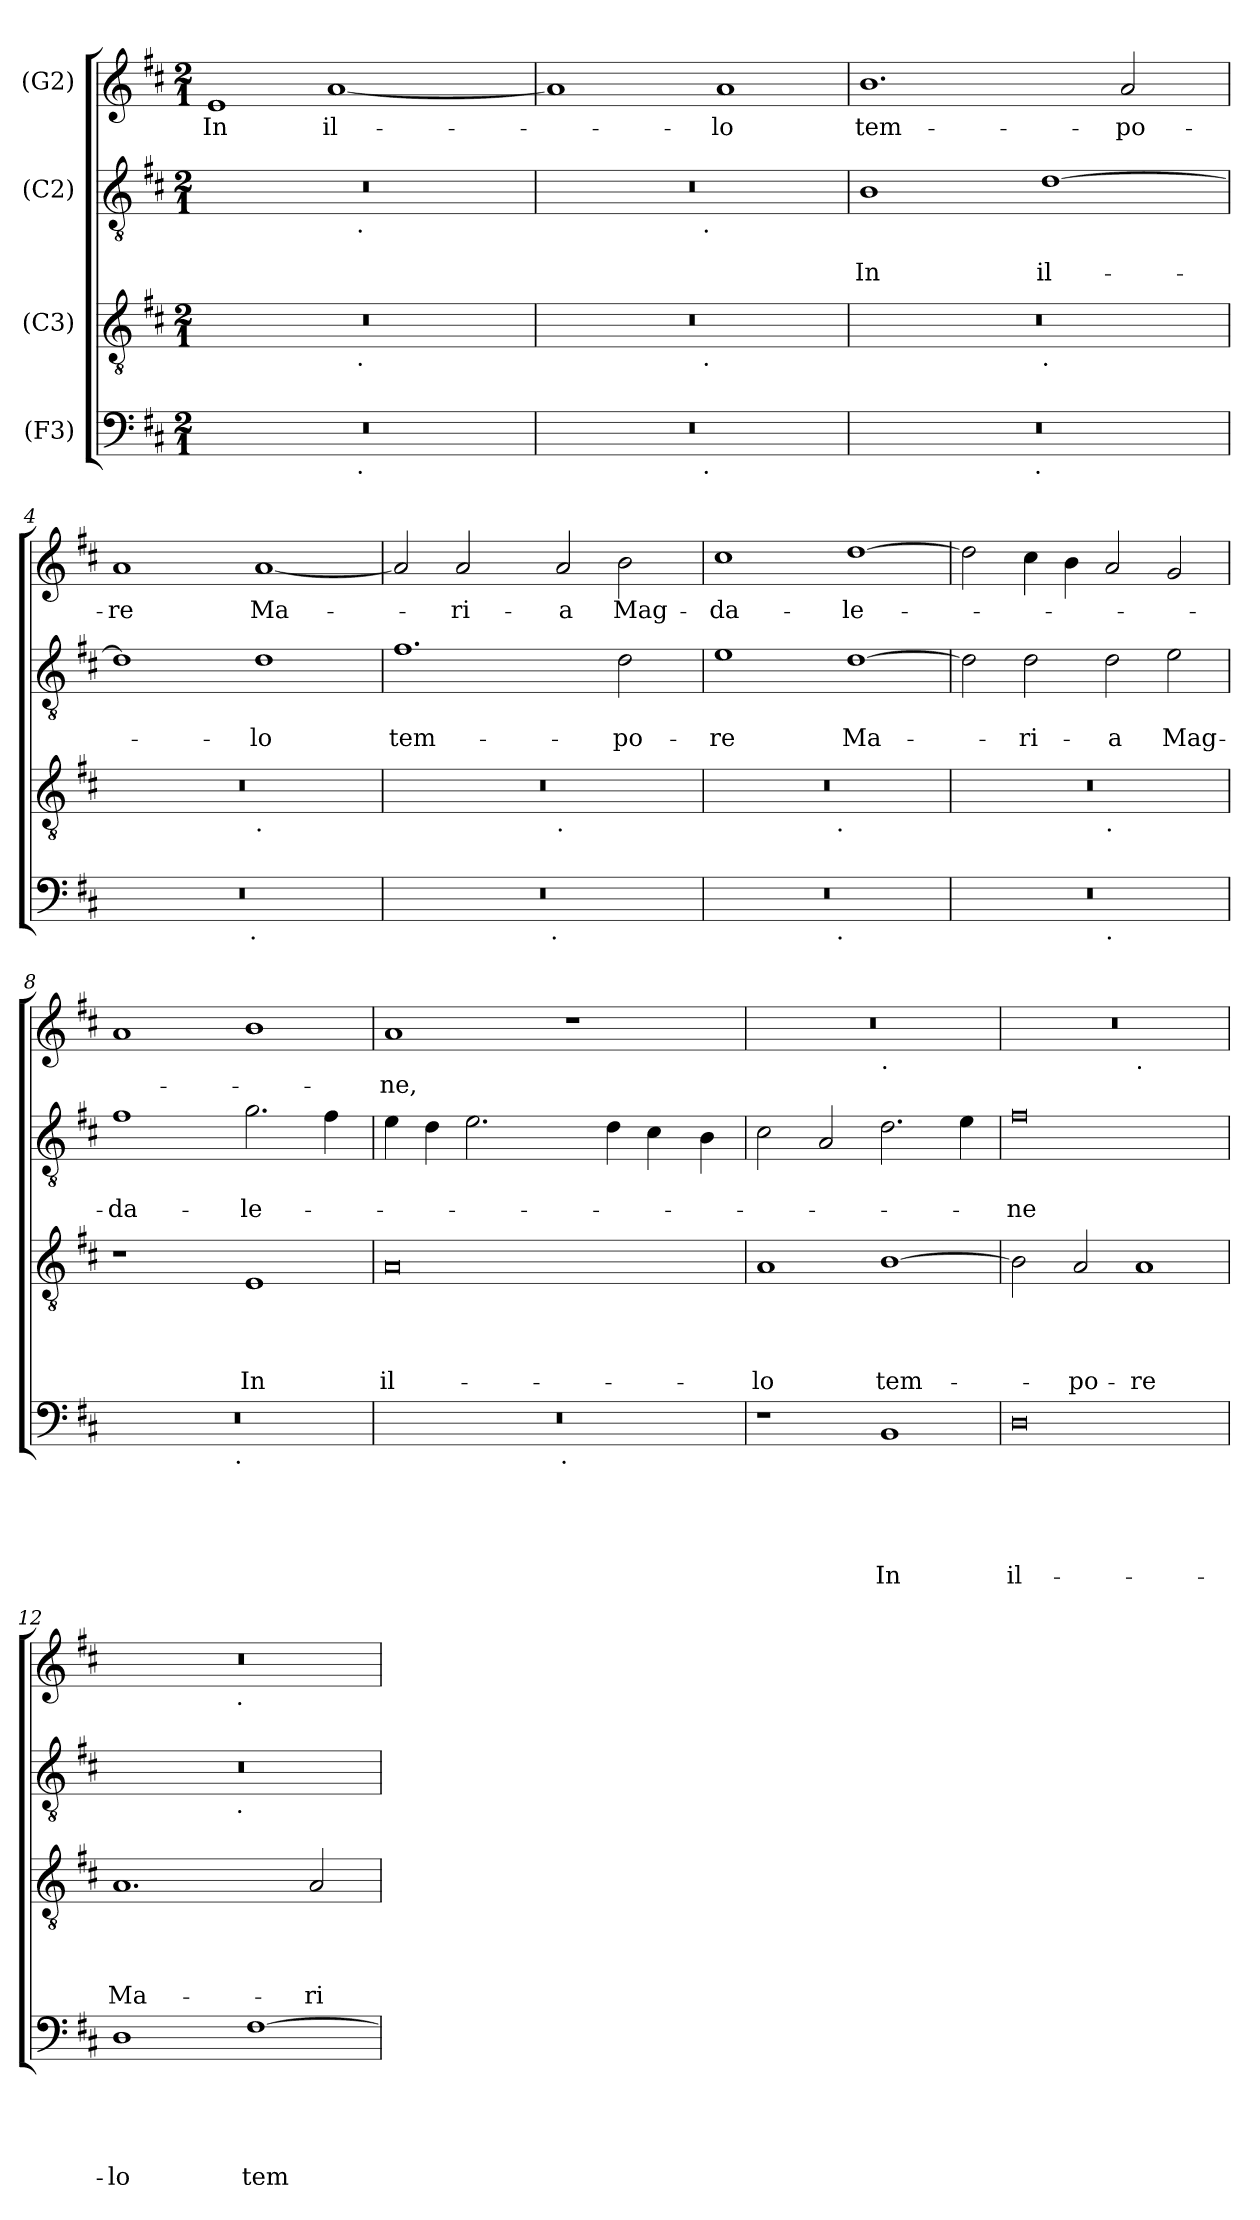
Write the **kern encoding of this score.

**kern	**text	**text	**text	**text	**text	**kern	**text	**text	**text	**text	**kern	**text	**text	**kern	**text
*part4	*part4	*part4	*part4	*part4	*part4	*part3	*part3	*part3	*part3	*part3	*part2	*part2	*part2	*part1	*part1
*staff4	*staff4	*staff4	*staff4	*staff4	*staff4	*staff3	*staff3	*staff3	*staff3	*staff3	*staff2	*staff2	*staff2	*staff1	*staff1
*I"(F3)	*	*	*	*	*	*I"(C3)	*	*	*	*	*I"(C2)	*	*	*I"(G2)	*
*clefF4	*	*	*	*	*	*clefGv2	*	*	*	*	*clefGv2	*	*	*clefG2	*
*k[f#c#]	*	*	*	*	*	*k[f#c#]	*	*	*	*	*k[f#c#]	*	*	*k[f#c#]	*
*D:	*	*	*	*	*	*D:	*	*	*	*	*D:	*	*	*D:	*
*M2/1	*	*	*	*	*	*M2/1	*	*	*	*	*M2/1	*	*	*M2/1	*
=1	=1	=1	=1	=1	=1	=1	=1	=1	=1	=1	=1	=1	=1	=1	=1
!	!	!	!	!	!	!	!	!	!	!	!	!	!	!	!LO:LY:b
*^	*	*	*	*	*	*^	*	*	*	*	*^	*	*	*	*
0r	1ryy	.	.	.	.	.	0r	1ryy	.	.	.	.	0r	1ryy	.	.	1e	In
!	!	!	!	!	!	!	!	!	!	!	!	!	!	!	!	!	!	!LO:LY:b:rj
.	16.ryy	.	.	.	.	.	.	16.ryy	.	.	.	.	.	16.ryy	.	.	[<1a	il-
!	!	!	!	!	!	!	!	!	!	!	!	!	!	!LO:TX:b:t=.	!	!	!	!
!	!	!	!	!	!	!	!	!LO:TX:b:t=.	!	!	!	!	!	!	!	!	!	!
!	!LO:TX:b:t=.	!	!	!	!	!	!	!	!	!	!	!	!	!	!	!	!	!
.	2ryy	.	.	.	.	.	.	2ryy	.	.	.	.	.	2ryy	.	.	.	.
.	4ryy	.	.	.	.	.	.	4ryy	.	.	.	.	.	4ryy	.	.	.	.
.	8ryy	.	.	.	.	.	.	8ryy	.	.	.	.	.	8ryy	.	.	.	.
.	32ryy	.	.	.	.	.	.	32ryy	.	.	.	.	.	32ryy	.	.	.	.
=2	=2	=2	=2	=2	=2	=2	=2	=2	=2	=2	=2	=2	=2	=2	=2	=2	=2	=2
0r	2ryy	.	.	.	.	.	0r	2ryy	.	.	.	.	0r	2ryy	.	.	1a]	.
.	4...ryy	.	.	.	.	.	.	4...ryy	.	.	.	.	.	4...ryy	.	.	.	.
!	!	!	!	!	!	!	!	!	!	!	!	!	!	!LO:TX:b:t=.	!	!	!	!
!	!	!	!	!	!	!	!	!LO:TX:b:t=.	!	!	!	!	!	!	!	!	!	!
!	!LO:TX:b:t=.	!	!	!	!	!	!	!	!	!	!	!	!	!	!	!	!	!
.	1ryy	.	.	.	.	.	.	1ryy	.	.	.	.	.	1ryy	.	.	.	.
!	!	!	!	!	!	!	!	!	!	!	!	!	!	!	!	!	!	!LO:LY:b
.	.	.	.	.	.	.	.	.	.	.	.	.	.	.	.	.	1a	-lo
.	32ryy	.	.	.	.	.	.	32ryy	.	.	.	.	.	32ryy	.	.	.	.
=3	=3	=3	=3	=3	=3	=3	=3	=3	=3	=3	=3	=3	=3	=3	=3	=3	=3	=3
!	!	!	!	!	!	!	!	!	!	!	!	!	!	!	!	!LO:LY:b	!	!LO:LY:b
*	*	*	*	*	*	*	*	*	*	*	*	*	*v	*v	*	*	*	*
0r	3%2ryy	.	.	.	.	.	0r	1ryy	.	.	.	.	1B	.	In	1.b	tem-
.	6ryy	.	.	.	.	.	.	.	.	.	.	.	.	.	.	.	.
.	12...ryy	.	.	.	.	.	.	.	.	.	.	.	.	.	.	.	.
!	!LO:TX:b:t=.	!	!	!	!	!	!	!	!	!	!	!	!	!	!	!	!
.	3%2ryy	.	.	.	.	.	.	.	.	.	.	.	.	.	.	.	.
!	!	!	!	!	!	!	!	!LO:TX:b:t=.	!	!	!	!	!	!	!	!	!
!	!	!	!	!	!	!	!	!	!	!	!	!	!	!	!LO:LY:b:rj	!	!
.	.	.	.	.	.	.	.	1ryy	.	.	.	.	[>1d	.	il-	.	.
!	!	!	!	!	!	!	!	!	!	!	!	!	!	!	!	!	!LO:LY:b
.	.	.	.	.	.	.	.	.	.	.	.	.	.	.	.	2a/	-po-
.	3ryy	.	.	.	.	.	.	.	.	.	.	.	.	.	.	.	.
.	96ryy	.	.	.	.	.	.	.	.	.	.	.	.	.	.	.	.
=4	=4	=4	=4	=4	=4	=4	=4	=4	=4	=4	=4	=4	=4	=4	=4	=4	=4
!	!	!	!	!	!	!	!	!	!	!	!	!	!	!	!	!	!LO:LY:b
0r	3%2ryy	.	.	.	.	.	0r	1ryy	.	.	.	.	1d]	.	.	1a	-re
.	6ryy	.	.	.	.	.	.	.	.	.	.	.	.	.	.	.	.
.	12...ryy	.	.	.	.	.	.	.	.	.	.	.	.	.	.	.	.
!	!LO:TX:b:t=.	!	!	!	!	!	!	!	!	!	!	!	!	!	!	!	!
.	3%2ryy	.	.	.	.	.	.	.	.	.	.	.	.	.	.	.	.
!	!	!	!	!	!	!	!	!LO:TX:b:t=.	!	!	!	!	!	!	!	!	!
!	!	!	!	!	!	!	!	!	!	!	!	!	!	!	!LO:LY:b	!	!LO:LY:b
.	.	.	.	.	.	.	.	1ryy	.	.	.	.	1d	.	-lo	[<1a	Ma-
.	3ryy	.	.	.	.	.	.	.	.	.	.	.	.	.	.	.	.
.	96ryy	.	.	.	.	.	.	.	.	.	.	.	.	.	.	.	.
=5	=5	=5	=5	=5	=5	=5	=5	=5	=5	=5	=5	=5	=5	=5	=5	=5	=5
!	!	!	!	!	!	!	!	!	!	!	!	!	!	!	!LO:LY:b	!	!
0r	3%2ryy	.	.	.	.	.	0r	1ryy	.	.	.	.	1.f#	.	tem-	2a/]	.
!	!	!	!	!	!	!	!	!	!	!	!	!	!	!	!	!	!LO:LY:b
.	.	.	.	.	.	.	.	.	.	.	.	.	.	.	.	2a/	-ri-
.	6ryy	.	.	.	.	.	.	.	.	.	.	.	.	.	.	.	.
.	12...ryy	.	.	.	.	.	.	.	.	.	.	.	.	.	.	.	.
!	!LO:TX:b:t=.	!	!	!	!	!	!	!	!	!	!	!	!	!	!	!	!
.	3%2ryy	.	.	.	.	.	.	.	.	.	.	.	.	.	.	.	.
!	!	!	!	!	!	!	!	!LO:TX:b:t=.	!	!	!	!	!	!	!	!	!
!	!	!	!	!	!	!	!	!	!	!	!	!	!	!	!	!	!LO:LY:b
.	.	.	.	.	.	.	.	1ryy	.	.	.	.	.	.	.	2a/	-a
!	!	!	!	!	!	!	!	!	!	!	!	!	!	!	!LO:LY:b	!	!LO:LY:b
.	.	.	.	.	.	.	.	.	.	.	.	.	2d\	.	-po-	2b\	Mag-
.	3ryy	.	.	.	.	.	.	.	.	.	.	.	.	.	.	.	.
.	96ryy	.	.	.	.	.	.	.	.	.	.	.	.	.	.	.	.
=6	=6	=6	=6	=6	=6	=6	=6	=6	=6	=6	=6	=6	=6	=6	=6	=6	=6
!	!	!	!	!	!	!	!	!	!	!	!	!	!	!	!LO:LY:b	!	!LO:LY:b
0r	2ryy	.	.	.	.	.	0r	2ryy	.	.	.	.	1e	.	-re	1cc#	-da-
.	4...ryy	.	.	.	.	.	.	4...ryy	.	.	.	.	.	.	.	.	.
!	!	!	!	!	!	!	!	!LO:TX:b:t=.	!	!	!	!	!	!	!	!	!
!	!LO:TX:b:t=.	!	!	!	!	!	!	!	!	!	!	!	!	!	!	!	!
.	1ryy	.	.	.	.	.	.	1ryy	.	.	.	.	.	.	.	.	.
!	!	!	!	!	!	!	!	!	!	!	!	!	!	!	!LO:LY:b	!	!LO:LY:b
.	.	.	.	.	.	.	.	.	.	.	.	.	[<1d	.	Ma-	[<1dd	-le-
.	32ryy	.	.	.	.	.	.	32ryy	.	.	.	.	.	.	.	.	.
!!LO:LB:g=z
=7	=7	=7	=7	=7	=7	=7	=7	=7	=7	=7	=7	=7	=7	=7	=7	=7	=7
0r	1ryy	.	.	.	.	.	0r	1ryy	.	.	.	.	2d\]	.	.	2dd\]	.
!	!	!	!	!	!	!	!	!	!	!	!	!	!	!	!LO:LY:b	!	!
.	.	.	.	.	.	.	.	.	.	.	.	.	2d\	.	-ri-	4cc#\	.
.	.	.	.	.	.	.	.	.	.	.	.	.	.	.	.	4b\	.
!	!	!	!	!	!	!	!	!LO:TX:b:t=.	!	!	!	!	!	!	!	!	!
!	!LO:TX:b:t=.	!	!	!	!	!	!	!	!	!	!	!	!	!	!	!	!
!	!	!	!	!	!	!	!	!	!	!	!	!	!	!	!LO:LY:b	!	!
.	1ryy	.	.	.	.	.	.	1ryy	.	.	.	.	2d\	.	-a	2a/	.
!	!	!	!	!	!	!	!	!	!	!	!	!	!	!	!LO:LY:b	!	!
.	.	.	.	.	.	.	.	.	.	.	.	.	2e\	.	Mag-	2g/	.
=8	=8	=8	=8	=8	=8	=8	=8	=8	=8	=8	=8	=8	=8	=8	=8	=8	=8
!	!	!	!	!	!	!	!	!	!	!	!	!	!	!	!LO:LY:b	!	!
*	*	*	*	*	*	*	*v	*v	*	*	*	*	*	*	*	*	*
0r	2ryy	.	.	.	.	.	1r	.	.	.	.	1f#	.	-da-	1a	.
.	4...ryy	.	.	.	.	.	.	.	.	.	.	.	.	.	.	.
!	!LO:TX:b:t=.	!	!	!	!	!	!	!	!	!	!	!	!	!	!	!
.	1ryy	.	.	.	.	.	.	.	.	.	.	.	.	.	.	.
!	!	!	!	!	!	!	!	!	!	!	!LO:LY:b	!	!	!LO:LY:b	!	!
.	.	.	.	.	.	.	1E	.	.	.	In	2.g\	.	-le-	1b	.
.	.	.	.	.	.	.	.	.	.	.	.	4f#\	.	.	.	.
.	32ryy	.	.	.	.	.	.	.	.	.	.	.	.	.	.	.
=9	=9	=9	=9	=9	=9	=9	=9	=9	=9	=9	=9	=9	=9	=9	=9	=9
!	!	!	!	!	!	!	!	!	!	!	!LO:LY:b:rj	!	!	!	!	!LO:LY:b
0r	3%2ryy	.	.	.	.	.	0A	.	.	.	il-	4e\	.	.	1a	-ne,
.	.	.	.	.	.	.	.	.	.	.	.	4d\	.	.	.	.
.	.	.	.	.	.	.	.	.	.	.	.	2.e\	.	.	.	.
.	6ryy	.	.	.	.	.	.	.	.	.	.	.	.	.	.	.
.	12...ryy	.	.	.	.	.	.	.	.	.	.	.	.	.	.	.
!	!LO:TX:b:t=.	!	!	!	!	!	!	!	!	!	!	!	!	!	!	!
.	3%2ryy	.	.	.	.	.	.	.	.	.	.	.	.	.	.	.
.	.	.	.	.	.	.	.	.	.	.	.	.	.	.	1r	.
.	.	.	.	.	.	.	.	.	.	.	.	4d\	.	.	.	.
.	.	.	.	.	.	.	.	.	.	.	.	4c#\	.	.	.	.
.	3ryy	.	.	.	.	.	.	.	.	.	.	.	.	.	.	.
.	.	.	.	.	.	.	.	.	.	.	.	4B\	.	.	.	.
.	96ryy	.	.	.	.	.	.	.	.	.	.	.	.	.	.	.
=10	=10	=10	=10	=10	=10	=10	=10	=10	=10	=10	=10	=10	=10	=10	=10	=10
!	!	!	!	!	!	!	!	!	!	!	!LO:LY:b	!	!	!	!	!
*v	*v	*	*	*	*	*	*	*	*	*	*	*	*	*	*^	*
1r	.	.	.	.	.	1A	.	.	.	-lo	2c#\	.	.	0r	1ryy	.
.	.	.	.	.	.	.	.	.	.	.	2A/	.	.	.	.	.
!	!	!	!	!	!	!	!	!	!	!	!	!	!	!	!LO:TX:b:t=.	!
!	!	!	!	!	!LO:LY:b	!	!	!	!	!LO:LY:b	!	!	!	!	!	!
1BB	.	.	.	.	In	[>1B	.	.	.	tem-	2.d\	.	.	.	1ryy	.
.	.	.	.	.	.	.	.	.	.	.	4e\	.	.	.	.	.
=11	=11	=11	=11	=11	=11	=11	=11	=11	=11	=11	=11	=11	=11	=11	=11	=11
!	!	!	!	!	!LO:LY:b:rj	!	!	!	!	!	!	!	!LO:LY:b:rj	!	!	!
0D	.	.	.	.	il-	2B\]	.	.	.	.	0f#	.	-ne	0r	1ryy	.
!	!	!	!	!	!	!	!	!	!	!LO:LY:b	!	!	!	!	!	!
.	.	.	.	.	.	2A/	.	.	.	-po-	.	.	.	.	.	.
!	!	!	!	!	!	!	!	!	!	!	!	!	!	!	!LO:TX:b:t=.	!
!	!	!	!	!	!	!	!	!	!	!LO:LY:b	!	!	!	!	!	!
.	.	.	.	.	.	1A	.	.	.	-re	.	.	.	.	1ryy	.
=12	=12	=12	=12	=12	=12	=12	=12	=12	=12	=12	=12	=12	=12	=12	=12	=12
!	!	!	!	!	!LO:LY:b	!	!	!	!	!LO:LY:b	!	!	!	!	!	!
*	*	*	*	*	*	*	*	*	*	*	*^	*	*	*	*	*
1D	.	.	.	.	-lo	1.A	.	.	.	Ma-	0r	2ryy	.	.	0r	2ryy	.
.	.	.	.	.	.	.	.	.	.	.	.	4...ryy	.	.	.	4...ryy	.
!	!	!	!	!	!	!	!	!	!	!	!	!	!	!	!	!LO:TX:b:t=.	!
!	!	!	!	!	!	!	!	!	!	!	!	!LO:TX:b:t=.	!	!	!	!	!
.	.	.	.	.	.	.	.	.	.	.	.	1ryy	.	.	.	1ryy	.
!	!	!	!	!	!LO:LY:b	!	!	!	!	!	!	!	!	!	!	!	!
[<1F#	.	.	.	.	tem-	.	.	.	.	.	.	.	.	.	.	.	.
!	!	!	!	!	!	!	!	!	!	!LO:LY:b	!	!	!	!	!	!	!
.	.	.	.	.	.	2A/	.	.	.	-ri-	.	.	.	.	.	.	.
.	.	.	.	.	.	.	.	.	.	.	.	32ryy	.	.	.	32ryy	.
*	*	*	*	*	*	*	*	*	*	*	*v	*v	*	*	*	*	*
*	*	*	*	*	*	*	*	*	*	*	*	*	*	*v	*v	*
=	=	=	=	=	=	=	=	=	=	=	=	=	=	=	=
*-	*-	*-	*-	*-	*-	*-	*-	*-	*-	*-	*-	*-	*-	*-	*-
